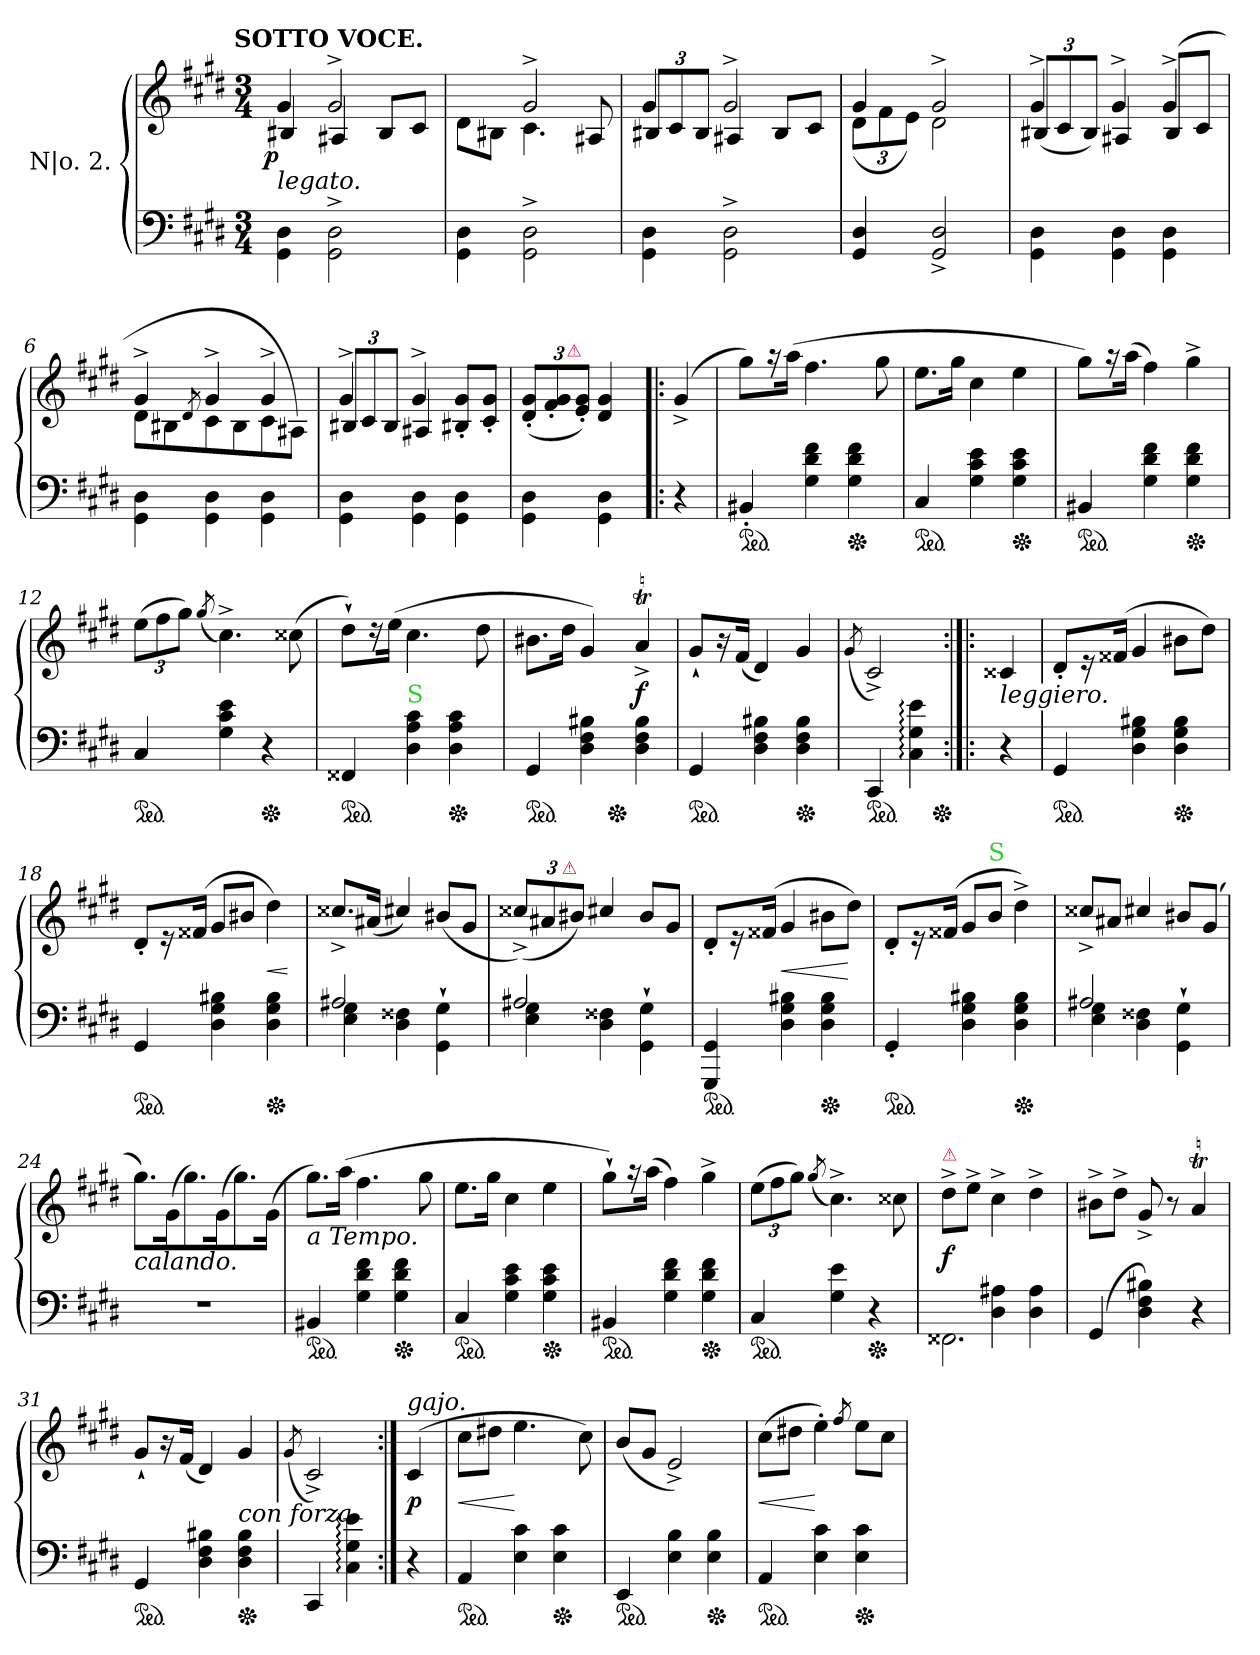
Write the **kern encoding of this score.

**kern	**kern	**dynam
*part1	*part1	*part1
*staff2	*staff1	*staff1/2
*I" N|o. 2.	*	*
*clefF4	*clefG2	*
*k[f#c#g#d#]	*k[f#c#g#d#]	*
*c#:	*c#:	*
!!LO:TX:omd:t=SOTTO VOCE.
*M3/4	*M3/4	*
=1	=1	=1
*	*^	*
!LO:TX:a:i:t=legato.	!	!	!
!	!	!	!LO:DY:rj
4GG#\ 4D#\	4g#	4B#X/	p
2GG#^<\ 2D#^<\	2g#^>	4A#X/	.
.	.	8B#/L	.
.	.	8c#/J	.
=2	=2	=2	=2
4GG#\ 4D#\	4ryy	8d#\L	.
.	.	8B#XJ	.
2GG#^<\ 2D#^<\	2g#^	4.c#	.
.	.	8A#X/	.
=3	=3	=3	=3
4GG#\ 4D#\	4g#	12B#XL	.
.	.	12c#/	.
.	.	12B#/J	.
2GG#^<\ 2D#^<\	2g#^>	4A#X/	.
.	.	8B#/L	.
.	.	8c#/J	.
=4	=4	=4	=4
4GG#/ 4D#/	4g#	(<12d#L	.
.	.	12f#	.
.	.	12eJ)	.
2GG#^</ 2D#^</	2g#^	2d#	.
=5	=5	=5	=5
4GG#\ 4D#\	4g#^>	(>12B#XL	.
.	.	12c#/	.
.	.	12B#/J)	.
4GG#\ 4D#\	4g#^>	4A#X/	.
4GG#\ 4D#\	4g#^>	(<8B#/L	.
.	.	8c#/J	.
=6	=6	=6	=6
4GG#\ 4D#\	4g#^	8d#L	.
.	.	8B#X	.
.	8qd#/	.	.
4GG#\ 4D#\	4g#^	8c#	.
.	.	8B#	.
4GG#\ 4D#\	4g#^	8c#	.
.	.	8A#XJ)	.
=7	=7	=7	=7
4GG#\ 4D#\	4g#^>	12B#XL	.
.	.	12c#/	.
.	.	12B#/J	.
4GG#\ 4D#\	4g#^>	4A#X/	.
4GG#\ 4D#\	8B#X' 8g#'L	4ryy	.
.	8c#' 8g#'J	.	.
*	*v	*v	*
=8	=8	=8
4GG#\ 4D#\	(<12d#' 12g#'L	.
.	12f#' 12g#'	.
!	!LO:TX:a:color=crimson:t=⚠	!
.	12e' 12g#'J)	.
4GG#\ 4D#\	4d# 4g#	.
=!|:	=!|:	=!|:
4r	(>4g#^>	.
=9	=9	=9
*ped	*	*
4BB#X'	8gg#L)	.
.	16r	.
.	(>16aaJk	.
4G# 4d# 4f#	4.ff#	.
*Xped	*	*
4G# 4d# 4f#	.	.
.	8gg#	.
=10	=10	=10
*ped	*	*
4C#	8.eeL	.
.	16gg#Jk	.
4G# 4c# 4e	4cc#	.
*Xped	*	*
4G# 4c# 4e	4ee	.
=11	=11	=11
*ped	*	*
4BB#X	8gg#L)	.
.	16r	.
.	(>16aaJk	.
4G# 4d# 4f#	4ff#)	.
*Xped	*	*
4G# 4d# 4f#	4gg#^	.
=12	=12	=12
*ped	*	*
4C#	(>12eeL	.
.	12ff#	.
.	12gg#J)	.
.	(<8qgg#/	.
4G# 4c# 4e	4.cc#^)	.
*Xped	*	*
4r	.	.
.	(>8cc##X	.
=13	=13	=13
*ped	*	*
4FF##X	8dd#`L)	.
.	16rdd	.
.	(>16eeJk	.
!LO:TX:a:color=limegreen:t=S	!	!
4D# 4A 4c#	4.cc#	.
!LO:TX:a:color=limegreen:t=S	!	!
*Xped	*	*
4D# 4A 4c#	.	.
.	8dd#	.
=14	=14	=14
*ped	*	*
*	*^	*
4GG#	8.b#XL	4.ryy	.
.	16dd#Jk	.	.
4D# 4F# 4B#X	4g#)	.	.
*Xped	*	*	*
.	.	4.ryy	.
4D# 4F# 4B#	4aT^>	.	f
=15	=15	=15	=15
!	!LO:TX:a:i:t=con forza.	!	!
*	*v	*v	*
*ped	*	*
4GG#	8g#`L	.
.	16r	.
.	(<16f#Jk	.
4D# 4F# 4B#X	4d#)	.
*Xped	*	*
4D# 4F# 4B#	4g#	.
=16	=16	=16
.	(<8qg#/	.
*ped	*	*
4CC#	2c#^>)	.
4C#: 4G#: 4e:	.	.
*Xped	*	*
=:|!|:	=:|!|:	=:|!|:
!	!LO:TX:b:i:t=leggiero.	!
4r	4c##X	.
=17	=17	=17
*ped	*	*
4GG#	8d#'L	.
.	16r	.
.	(>16f##XJk	.
4D# 4G# 4B#X	4g#	.
*Xped	*	*
4D# 4G# 4B#	8b#XL	.
.	8dd#J)	.
=18	=18	=18
*ped	*	*
4GG#	8d#'L	.
.	16r	.
.	(>16f##XJk	.
4D# 4G# 4B#X	8g#L	.
.	8b#XJ	.
*Xped	*	*
4D# 4G# 4B#	4dd#)	<
.	.	[
=19	=19	=19
*^	*	*
2A#X	4E 4G#	8.cc##X^>/L	.
.	.	(<16a#XJk	.
.	4D# 4F##X	4cc#X/)	.
4ryy	4GG#`\ 4G#`\	(<8b#XL	.
.	.	8g#J	.
=20	=20	=20	=20
2A#X	4E 4G#	(<12cc##X^>/L)	.
.	.	12a#X	.
!	!	!LO:TX:a:color=crimson:t=⚠	!
.	.	12b#XJ)	.
.	4D# 4F##X	4cc#X/	.
4ryy	4GG#`\ 4G#`\	8b#L	.
.	.	8g#J	.
*v	*v	*	*
=21	=21	=21
!LO:TX:b:color=crimson:t=⚠	!	!
*ped	*	*
4GGG# 4GG#	8d#'L	.
.	16r	.
.	(>16f##XJk	.
4D# 4G# 4B#X	4g#	<
*Xped	*	*
4D# 4G# 4B#	8b#XL	.
.	8dd#J)	[
=22	=22	=22
*ped	*	*
4GG#'	8d#'L	.
.	16r	.
.	(>16f##XJk	.
4D# 4G# 4B#X	8g#L	.
!	!LO:TX:a:color=limegreen:t=S	!
.	8bJ	.
*Xped	*	*
4D# 4G# 4B#	4dd#^)	.
=23	=23	=23
*^	*	*
2A#X	4E 4G#	8cc##X^/L	.
.	.	8a#XJ	.
.	4D# 4F##X	4cc#X/	.
4ryy	4GG#`\ 4G#`\	8b#XL	.
.	.	(>8g#J	.
*v	*v	*	*
=24	=24	=24
!	!LO:TX:b:i:t=calando.	!
2.r	8.gg#L)	.
.	(>16g#K	.
.	8.gg#)	.
.	(>16g#K	.
.	8.gg#)	.
.	(>16g#Jk	.
=25	=25	=25
!	!LO:TX:b:i:t=a Tempo.	!
*ped	*	*
4BB#X	8.gg#L)	.
.	(>16aaJk	.
4G# 4d# 4f#	4.ff#	.
*Xped	*	*
4G# 4d# 4f#	.	.
.	8gg#	.
=26	=26	=26
*ped	*	*
4C#	8.eeL	.
.	16gg#Jk	.
4G# 4c# 4e	4cc#	.
*Xped	*	*
4G# 4c# 4e	4ee	.
=27	=27	=27
*ped	*	*
4BB#X	8gg#`L)	.
.	16r	.
.	(>16aaJk	.
4G# 4d# 4f#	4ff#)	.
*Xped	*	*
4G# 4d# 4f#	4gg#^	.
=28	=28	=28
*ped	*	*
4C#	(>12eeL	.
.	12ff#	.
.	12gg#J)	.
.	(<8qgg#/	.
4G# 4e	4.cc#^)	.
*Xped	*	*
4r	.	.
.	8cc##X	.
=29	=29	=29
*^	*	*
!	!	!LO:TX:a:color=crimson:t=⚠	!
4ryy	2.FF##X	8dd#^L	f
.	.	8ee^J	.
4D#\ 4A#X\	.	4cc#^	.
4D#\ 4A#\	.	4dd#^	.
*v	*v	*	*
=30	=30	=30
(>4GG#	8b#X^L	.
.	8dd#^J	.
4D# 4F# 4B#X)	8g#^	.
.	8r	.
4r	4aT	.
=31	=31	=31
*ped	*	*
4GG#	8g#`L	.
.	16r	.
.	(<16f#Jk	.
4D# 4F# 4B#X	4d#)	.
!	!LO:TX:b:i:t=con forza.	!
*Xped	*	*
4D# 4F# 4B#	4g#	.
=32	=32	=32
.	(<8qg#/	.
4CC#	2c#^>)	.
4C#: 4G#: 4e:	.	.
=:|!	=:|!	=:|!
!	!LO:TX:a:i:t=gajo.	!
4r	(>4c#	p
=33	=33	=33
*ped	*	*
4AA	8cc#L	<
.	8dd#XJ	.
4E 4c#	4.ee	[
*Xped	*	*
4E 4c#	.	.
.	8cc#)	.
=34	=34	=34
*ped	*	*
4EE	(<8bL	.
.	8g#J	.
4E 4B	2e^>)	.
*Xped	*	*
4E 4B	.	.
=35	=35	=35
*ped	*	*
4AA	(>8cc#L	<
.	8dd#XJ	.
4E 4c#	4ee')	[
.	8qff#/	.
*Xped	*	*
4E 4c#	8eeL	.
.	8cc#J	.
=	=	=
*-	*-	*-
